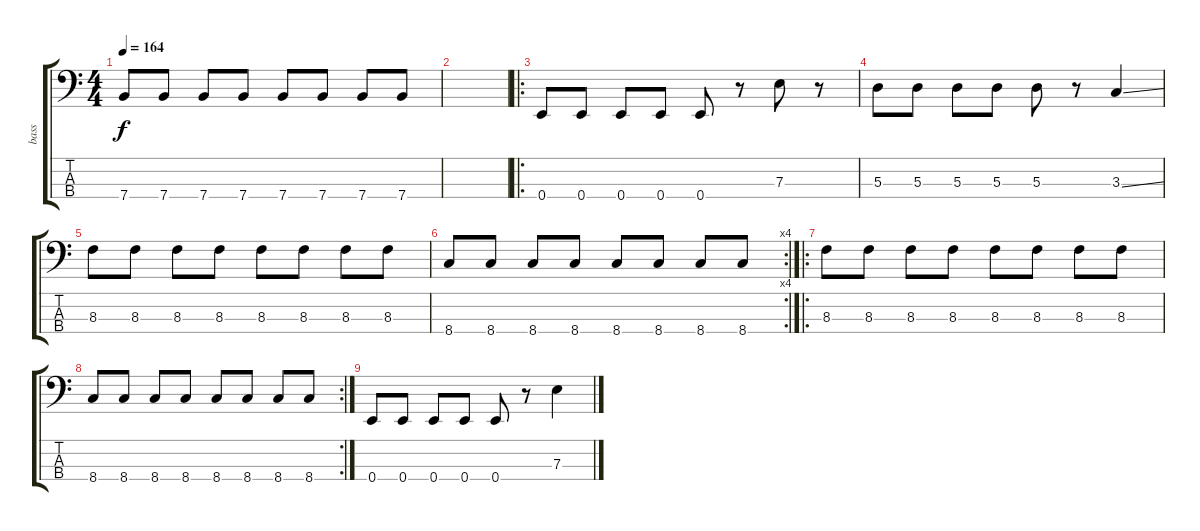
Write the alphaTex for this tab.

\track ("bass" "bass") {instrument electricbassfinger}
\staff {score tabs}
\tuning (G2 D2 A1 E1) {hide}
\ts (4 4)
\tempo 164
\clef f4
\ks c
7.4.8{dy f} 7.4.8 7.4.8 7.4.8 7.4.8 7.4.8 7.4.8 7.4.8 |
|
\ro
0.4.8 0.4.8 0.4.8 0.4.8 0.4.8 r.8 7.3.8 r.8 |
5.3.8 5.3.8 5.3.8 5.3.8 5.3.8 r.8 3.3{ss}.4 |
8.3.8 8.3.8 8.3.8 8.3.8 8.3.8 8.3.8 8.3.8 8.3.8 |
\rc 4
8.4.8 8.4.8 8.4.8 8.4.8 8.4.8 8.4.8 8.4.8 8.4.8 |
\ro
8.3.8 8.3.8 8.3.8 8.3.8 8.3.8 8.3.8 8.3.8 8.3.8 |
\rc 2
8.4.8 8.4.8 8.4.8 8.4.8 8.4.8 8.4.8 8.4.8 8.4.8 |
0.4.8 0.4.8 0.4.8 0.4.8 0.4.8 r.8 7.3.4
